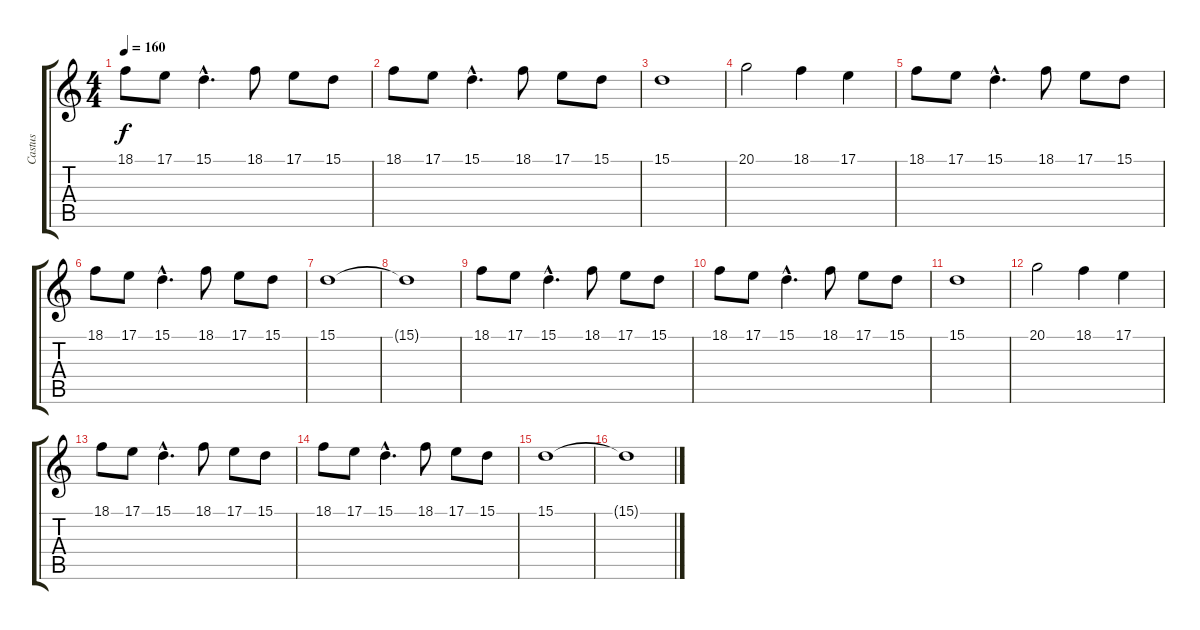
\track ("Castus" "Castus") {instrument bagpipe}
\staff {score tabs}
\tuning (B3 Gb3 D3 A2 E2 B1) {hide}
\ts (4 4)
\tempo 160
\clef g2
\ks c
18.1.8{dy f} 17.1.8 15.1{hac}.4{d} 18.1.8 17.1.8 15.1.8 |
18.1.8 17.1.8 15.1{hac}.4{d} 18.1.8 17.1.8 15.1.8 |
15.1.1 |
20.1.2 18.1.4 17.1.4 |
18.1.8 17.1.8 15.1{hac}.4{d} 18.1.8 17.1.8 15.1.8 |
18.1.8 17.1.8 15.1{hac}.4{d} 18.1.8 17.1.8 15.1.8 |
15.1.1 |
15.1{t}.1 |
18.1.8 17.1.8 15.1{hac}.4{d} 18.1.8 17.1.8 15.1.8 |
18.1.8 17.1.8 15.1{hac}.4{d} 18.1.8 17.1.8 15.1.8 |
15.1.1 |
20.1.2 18.1.4 17.1.4 |
18.1.8 17.1.8 15.1{hac}.4{d} 18.1.8 17.1.8 15.1.8 |
18.1.8 17.1.8 15.1{hac}.4{d} 18.1.8 17.1.8 15.1.8 |
15.1.1 |
15.1{t}.1
